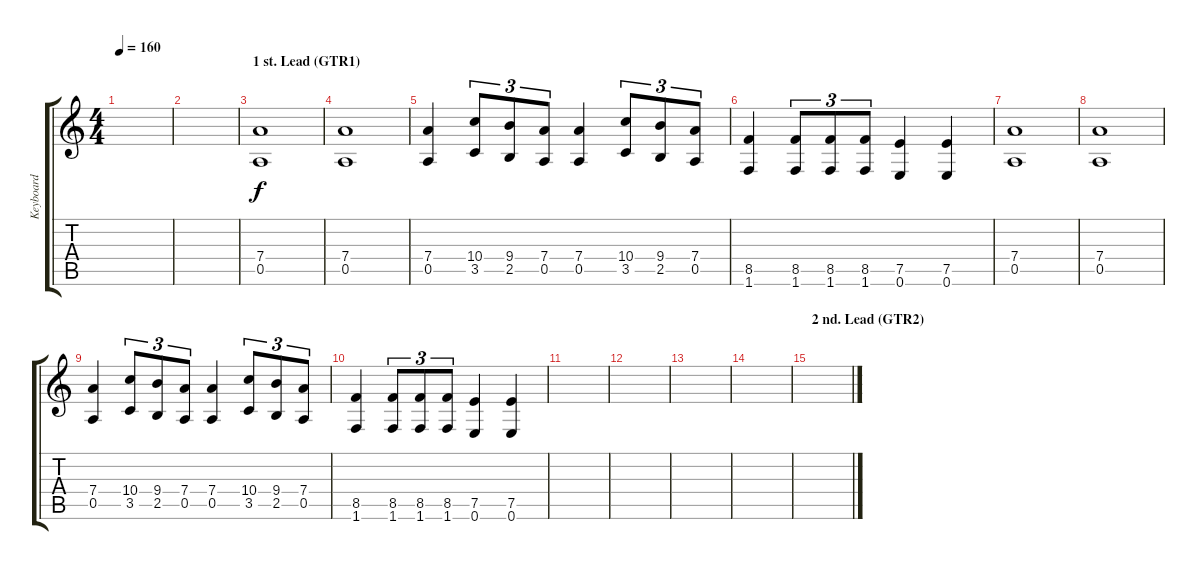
\track ("Keyboard" "Keyboard") {instrument stringensemble1}
\staff {score tabs}
\tuning (E5 B4 G4 D4 A3 E3) {hide}
\ts (4 4)
\tempo 160
\clef g2
\ks c
|
|
\section ("" "1 st. Lead (GTR1)")
(7.4 0.5).1{instrument orchestrahit} |
(7.4 0.5).1{instrument orchestrahit} |
(7.4 0.5).4 (10.4 3.5).8{tu (3 2)} (9.4 2.5).8{tu (3 2)} (7.4 0.5).8{tu (3 2)} (7.4 0.5).4 (10.4 3.5).8{tu (3 2)} (9.4 2.5).8{tu (3 2)} (7.4 0.5).8{tu (3 2)} |
(8.5 1.6).4 (8.5 1.6).8{tu (3 2)} (8.5 1.6).8{tu (3 2)} (8.5 1.6).8{tu (3 2)} (7.5 0.6).4 (7.5 0.6).4 |
(7.4 0.5).1{instrument orchestrahit} |
(7.4 0.5).1{instrument orchestrahit} |
(7.4 0.5).4 (10.4 3.5).8{tu (3 2)} (9.4 2.5).8{tu (3 2)} (7.4 0.5).8{tu (3 2)} (7.4 0.5).4 (10.4 3.5).8{tu (3 2)} (9.4 2.5).8{tu (3 2)} (7.4 0.5).8{tu (3 2)} |
(8.5 1.6).4 (8.5 1.6).8{tu (3 2)} (8.5 1.6).8{tu (3 2)} (8.5 1.6).8{tu (3 2)} (7.5 0.6).4 (7.5 0.6).4 |
|
|
|
|
\section ("" "2 nd. Lead (GTR2)")
